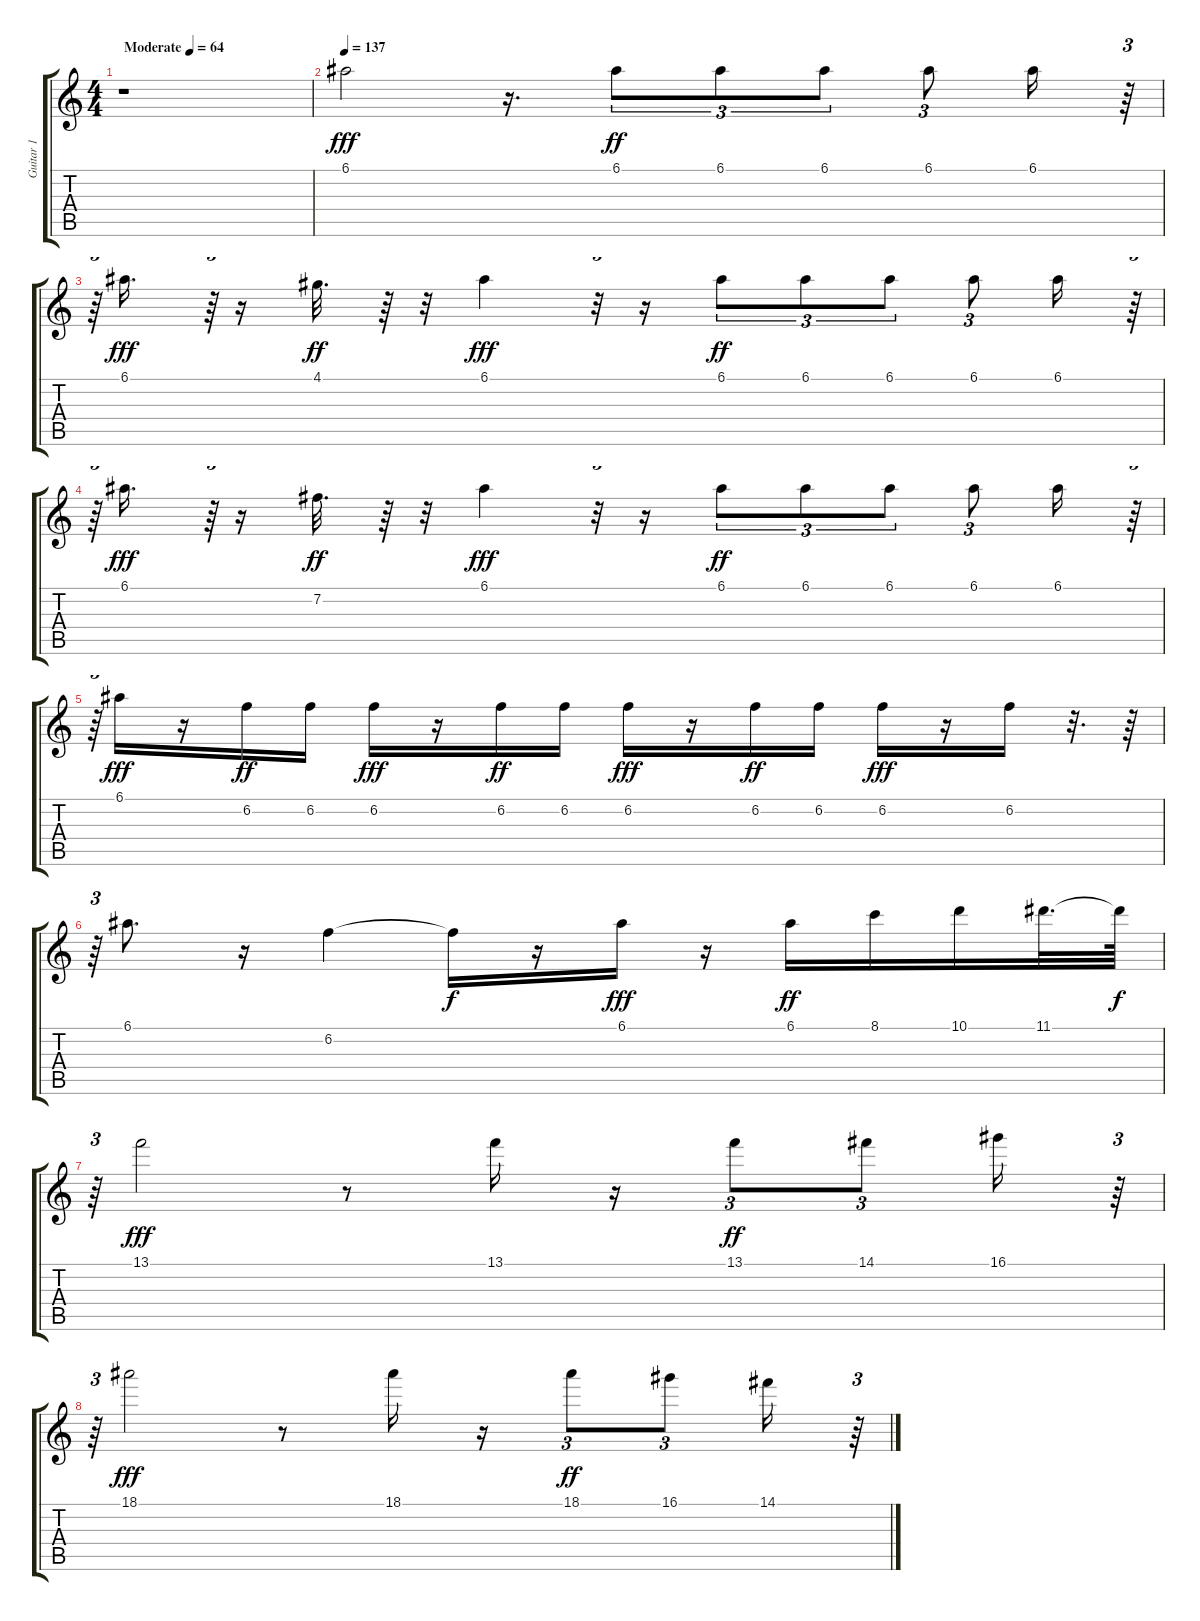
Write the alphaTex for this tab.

\track ("Guitar 1" "Guitar 1") {instrument acousticguitarnylon}
\staff {score tabs}
\tuning (E4 B3 G3 D3 A2 E2) {hide}
\ts (4 4)
\tempo (64 "Moderate")
\tempo 120
\tempo (64 "Moderate")
\clef g2
\ks c
r.1{dy fff instrument acousticguitarnylon} |
\tempo 137
6.1.2 r.16{d} 6.1.8{tu (3 2) dy ff} 6.1.8{tu (3 2)} 6.1.8{tu (3 2)} 6.1.8{tu (3 2)} 6.1.16 r.64{tu (3 2)} |
r.64{tu (3 2)} 6.1.16{d dy fff} r.64{tu (3 2)} r.16 4.1.32{d dy ff} r.64 r.32 6.1.4{dy fff} r.32{tu (3 2)} r.16 6.1.8{tu (3 2) dy ff} 6.1.8{tu (3 2)} 6.1.8{tu (3 2)} 6.1.8{tu (3 2)} 6.1.16 r.64{tu (3 2)} |
r.64{tu (3 2)} 6.1.16{d dy fff} r.64{tu (3 2)} r.16 7.2.32{d dy ff} r.64 r.32 6.1.4{dy fff} r.32{tu (3 2)} r.16 6.1.8{tu (3 2) dy ff} 6.1.8{tu (3 2)} 6.1.8{tu (3 2)} 6.1.8{tu (3 2)} 6.1.16 r.64{tu (3 2)} |
r.64{tu (3 2)} 6.1.16{dy fff} r.16 6.2.16{dy ff} 6.2.16 6.2.16{dy fff} r.16 6.2.16{dy ff} 6.2.16 6.2.16{dy fff} r.16 6.2.16{dy ff} 6.2.16 6.2.16{dy fff} r.16 6.2.16 r.32{d} r.64 |
r.64{tu (3 2)} 6.1.8{d} r.16 6.2.4 6.2{t}.16{dy f} r.16 6.1.16{dy fff} r.16 6.1.16{dy ff} 8.1.16 10.1.16 11.1.32{d} 11.1{t}.64{dy f} |
r.64{tu (3 2)} 13.1.2{dy fff} r.8 13.1.16 r.16 13.1.8{tu (3 2) dy ff} 14.1.8{tu (3 2)} 16.1.16 r.64{tu (3 2)} |
r.64{tu (3 2)} 18.1.2{dy fff} r.8 18.1.16 r.16 18.1.8{tu (3 2) dy ff} 16.1.8{tu (3 2)} 14.1.16 r.64{tu (3 2)}
